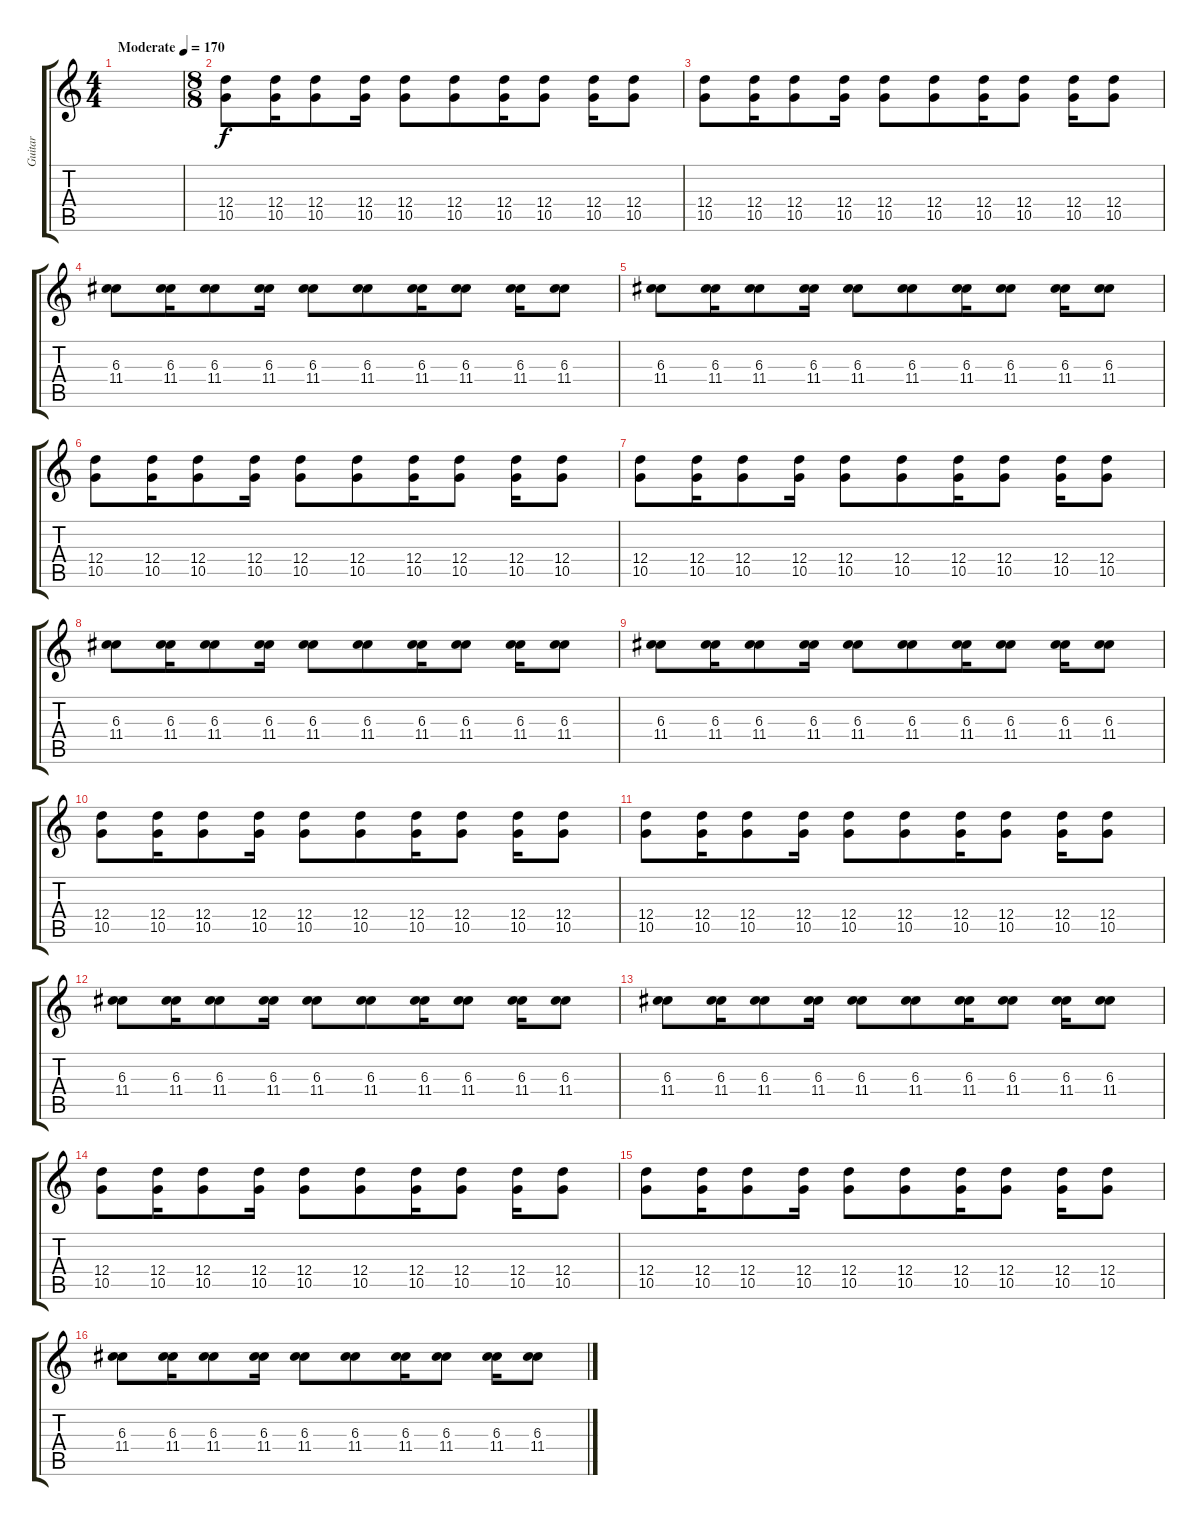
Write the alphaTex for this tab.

\track ("Guitar" "Guitar") {instrument distortionguitar}
\staff {score tabs}
\tuning (E4 B3 G3 D3 A2 E2) {hide}
\ts (4 4)
\tempo (170 "Moderate")
\clef g2
\ks c
|
\ts (8 8)
(12.4 10.5).8 (12.4 10.5).16 (12.4 10.5).8 (12.4 10.5).16 (12.4 10.5).8 (12.4 10.5).8 (12.4 10.5).16 (12.4 10.5).8 (12.4 10.5).16 (12.4 10.5).8 |
(12.4 10.5).8 (12.4 10.5).16 (12.4 10.5).8 (12.4 10.5).16 (12.4 10.5).8 (12.4 10.5).8 (12.4 10.5).16 (12.4 10.5).8 (12.4 10.5).16 (12.4 10.5).8 |
(6.3 11.4).8 (6.3 11.4).16 (6.3 11.4).8 (6.3 11.4).16 (6.3 11.4).8 (6.3 11.4).8 (6.3 11.4).16 (6.3 11.4).8 (6.3 11.4).16 (6.3 11.4).8 |
(6.3 11.4).8 (6.3 11.4).16 (6.3 11.4).8 (6.3 11.4).16 (6.3 11.4).8 (6.3 11.4).8 (6.3 11.4).16 (6.3 11.4).8 (6.3 11.4).16 (6.3 11.4).8 |
(12.4 10.5).8 (12.4 10.5).16 (12.4 10.5).8 (12.4 10.5).16 (12.4 10.5).8 (12.4 10.5).8 (12.4 10.5).16 (12.4 10.5).8 (12.4 10.5).16 (12.4 10.5).8 |
(12.4 10.5).8 (12.4 10.5).16 (12.4 10.5).8 (12.4 10.5).16 (12.4 10.5).8 (12.4 10.5).8 (12.4 10.5).16 (12.4 10.5).8 (12.4 10.5).16 (12.4 10.5).8 |
(6.3 11.4).8 (6.3 11.4).16 (6.3 11.4).8 (6.3 11.4).16 (6.3 11.4).8 (6.3 11.4).8 (6.3 11.4).16 (6.3 11.4).8 (6.3 11.4).16 (6.3 11.4).8 |
(6.3 11.4).8 (6.3 11.4).16 (6.3 11.4).8 (6.3 11.4).16 (6.3 11.4).8 (6.3 11.4).8 (6.3 11.4).16 (6.3 11.4).8 (6.3 11.4).16 (6.3 11.4).8 |
(12.4 10.5).8 (12.4 10.5).16 (12.4 10.5).8 (12.4 10.5).16 (12.4 10.5).8 (12.4 10.5).8 (12.4 10.5).16 (12.4 10.5).8 (12.4 10.5).16 (12.4 10.5).8 |
(12.4 10.5).8 (12.4 10.5).16 (12.4 10.5).8 (12.4 10.5).16 (12.4 10.5).8 (12.4 10.5).8 (12.4 10.5).16 (12.4 10.5).8 (12.4 10.5).16 (12.4 10.5).8 |
(6.3 11.4).8 (6.3 11.4).16 (6.3 11.4).8 (6.3 11.4).16 (6.3 11.4).8 (6.3 11.4).8 (6.3 11.4).16 (6.3 11.4).8 (6.3 11.4).16 (6.3 11.4).8 |
(6.3 11.4).8 (6.3 11.4).16 (6.3 11.4).8 (6.3 11.4).16 (6.3 11.4).8 (6.3 11.4).8 (6.3 11.4).16 (6.3 11.4).8 (6.3 11.4).16 (6.3 11.4).8 |
(12.4 10.5).8 (12.4 10.5).16 (12.4 10.5).8 (12.4 10.5).16 (12.4 10.5).8 (12.4 10.5).8 (12.4 10.5).16 (12.4 10.5).8 (12.4 10.5).16 (12.4 10.5).8 |
(12.4 10.5).8 (12.4 10.5).16 (12.4 10.5).8 (12.4 10.5).16 (12.4 10.5).8 (12.4 10.5).8 (12.4 10.5).16 (12.4 10.5).8 (12.4 10.5).16 (12.4 10.5).8 |
(6.3 11.4).8 (6.3 11.4).16 (6.3 11.4).8 (6.3 11.4).16 (6.3 11.4).8 (6.3 11.4).8 (6.3 11.4).16 (6.3 11.4).8 (6.3 11.4).16 (6.3 11.4).8
